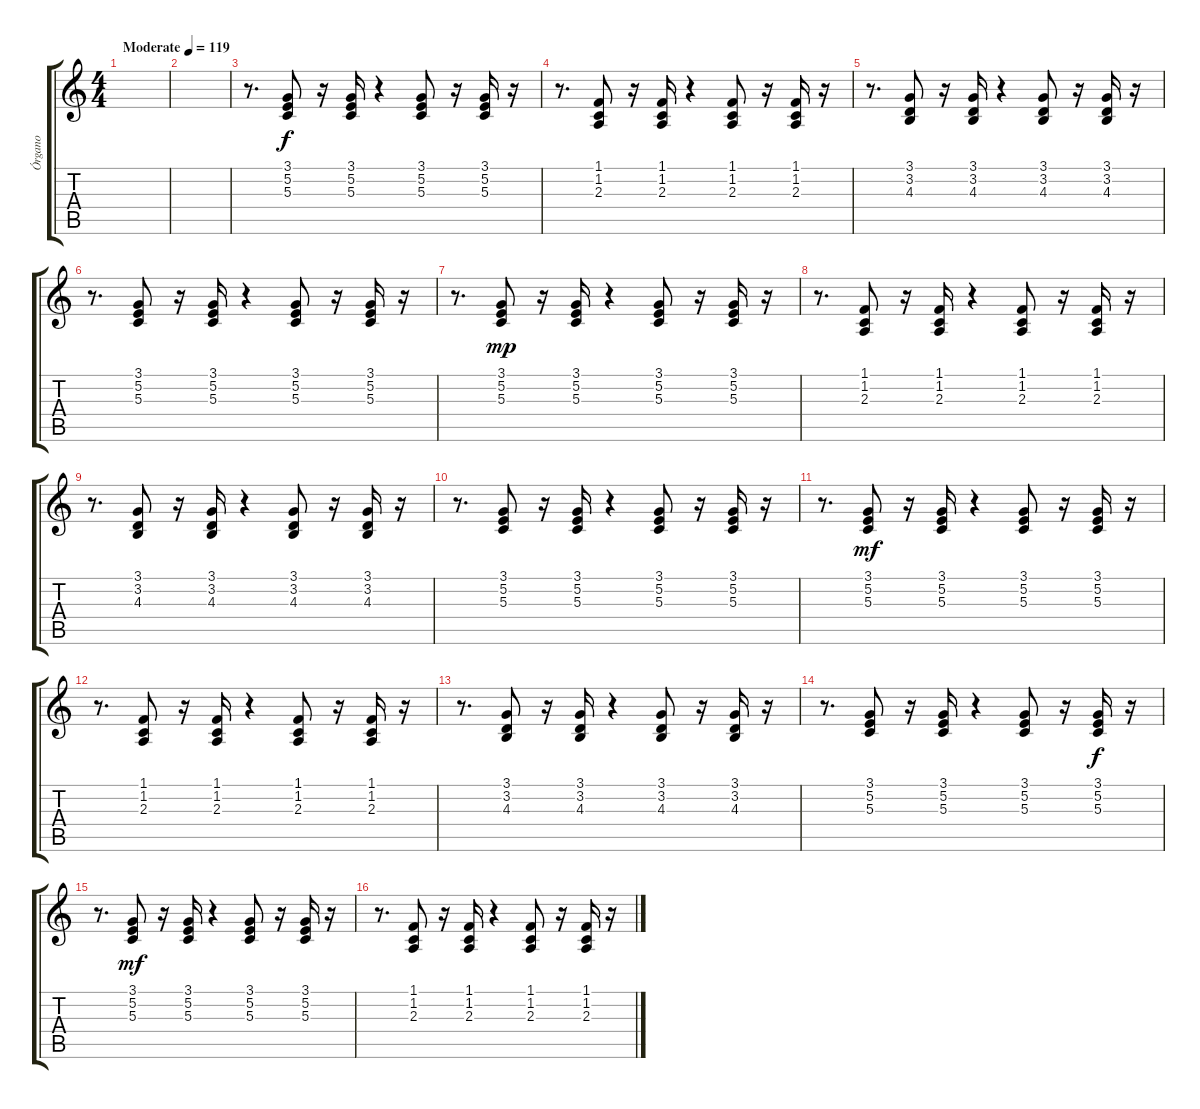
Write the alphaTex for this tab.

\track ("Órgano" "Órgano") {instrument churchorgan}
\staff {score tabs}
\tuning (E4 B3 G3 D3 A2 E2) {hide}
\ts (4 4)
\tempo (119 "Moderate")
\clef g2
\ks c
|
|
r.8{d} (3.1 5.2 5.3).8 r.16 (3.1 5.2 5.3).16 r.4 (3.1 5.2 5.3).8 r.16 (3.1 5.2 5.3).16 r.16 |
r.8{d} (1.1 1.2 2.3).8 r.16 (1.1 1.2 2.3).16 r.4 (1.1 1.2 2.3).8 r.16 (1.1 1.2 2.3).16 r.16 |
r.8{d} (3.1 3.2 4.3).8 r.16 (3.1 3.2 4.3).16 r.4 (3.1 3.2 4.3).8 r.16 (3.1 3.2 4.3).16 r.16 |
r.8{d} (3.1 5.2 5.3).8 r.16 (3.1 5.2 5.3).16 r.4 (3.1 5.2 5.3).8 r.16 (3.1 5.2 5.3).16 r.16 |
r.8{d} (3.1 5.2 5.3).8{dy mp} r.16 (3.1 5.2 5.3).16 r.4 (3.1 5.2 5.3).8 r.16 (3.1 5.2 5.3).16 r.16 |
r.8{d} (1.1 1.2 2.3).8 r.16 (1.1 1.2 2.3).16 r.4 (1.1 1.2 2.3).8 r.16 (1.1 1.2 2.3).16 r.16 |
r.8{d} (3.1 3.2 4.3).8 r.16 (3.1 3.2 4.3).16 r.4 (3.1 3.2 4.3).8 r.16 (3.1 3.2 4.3).16 r.16 |
r.8{d} (3.1 5.2 5.3).8 r.16 (3.1 5.2 5.3).16 r.4 (3.1 5.2 5.3).8 r.16 (3.1 5.2 5.3).16 r.16 |
r.8{d} (3.1 5.2 5.3).8{dy mf} r.16 (3.1 5.2 5.3).16 r.4 (3.1 5.2 5.3).8 r.16 (3.1 5.2 5.3).16 r.16 |
r.8{d} (1.1 1.2 2.3).8 r.16 (1.1 1.2 2.3).16 r.4 (1.1 1.2 2.3).8 r.16 (1.1 1.2 2.3).16 r.16 |
r.8{d} (3.1 3.2 4.3).8 r.16 (3.1 3.2 4.3).16 r.4 (3.1 3.2 4.3).8 r.16 (3.1 3.2 4.3).16 r.16 |
r.8{d} (3.1 5.2 5.3).8 r.16 (3.1 5.2 5.3).16 r.4 (3.1 5.2 5.3).8 r.16 (3.1 5.2 5.3).16{dy f} r.16 |
r.8{d} (3.1 5.2 5.3).8{dy mf} r.16 (3.1 5.2 5.3).16 r.4 (3.1 5.2 5.3).8 r.16 (3.1 5.2 5.3).16 r.16 |
r.8{d} (1.1 1.2 2.3).8 r.16 (1.1 1.2 2.3).16 r.4 (1.1 1.2 2.3).8 r.16 (1.1 1.2 2.3).16 r.16
